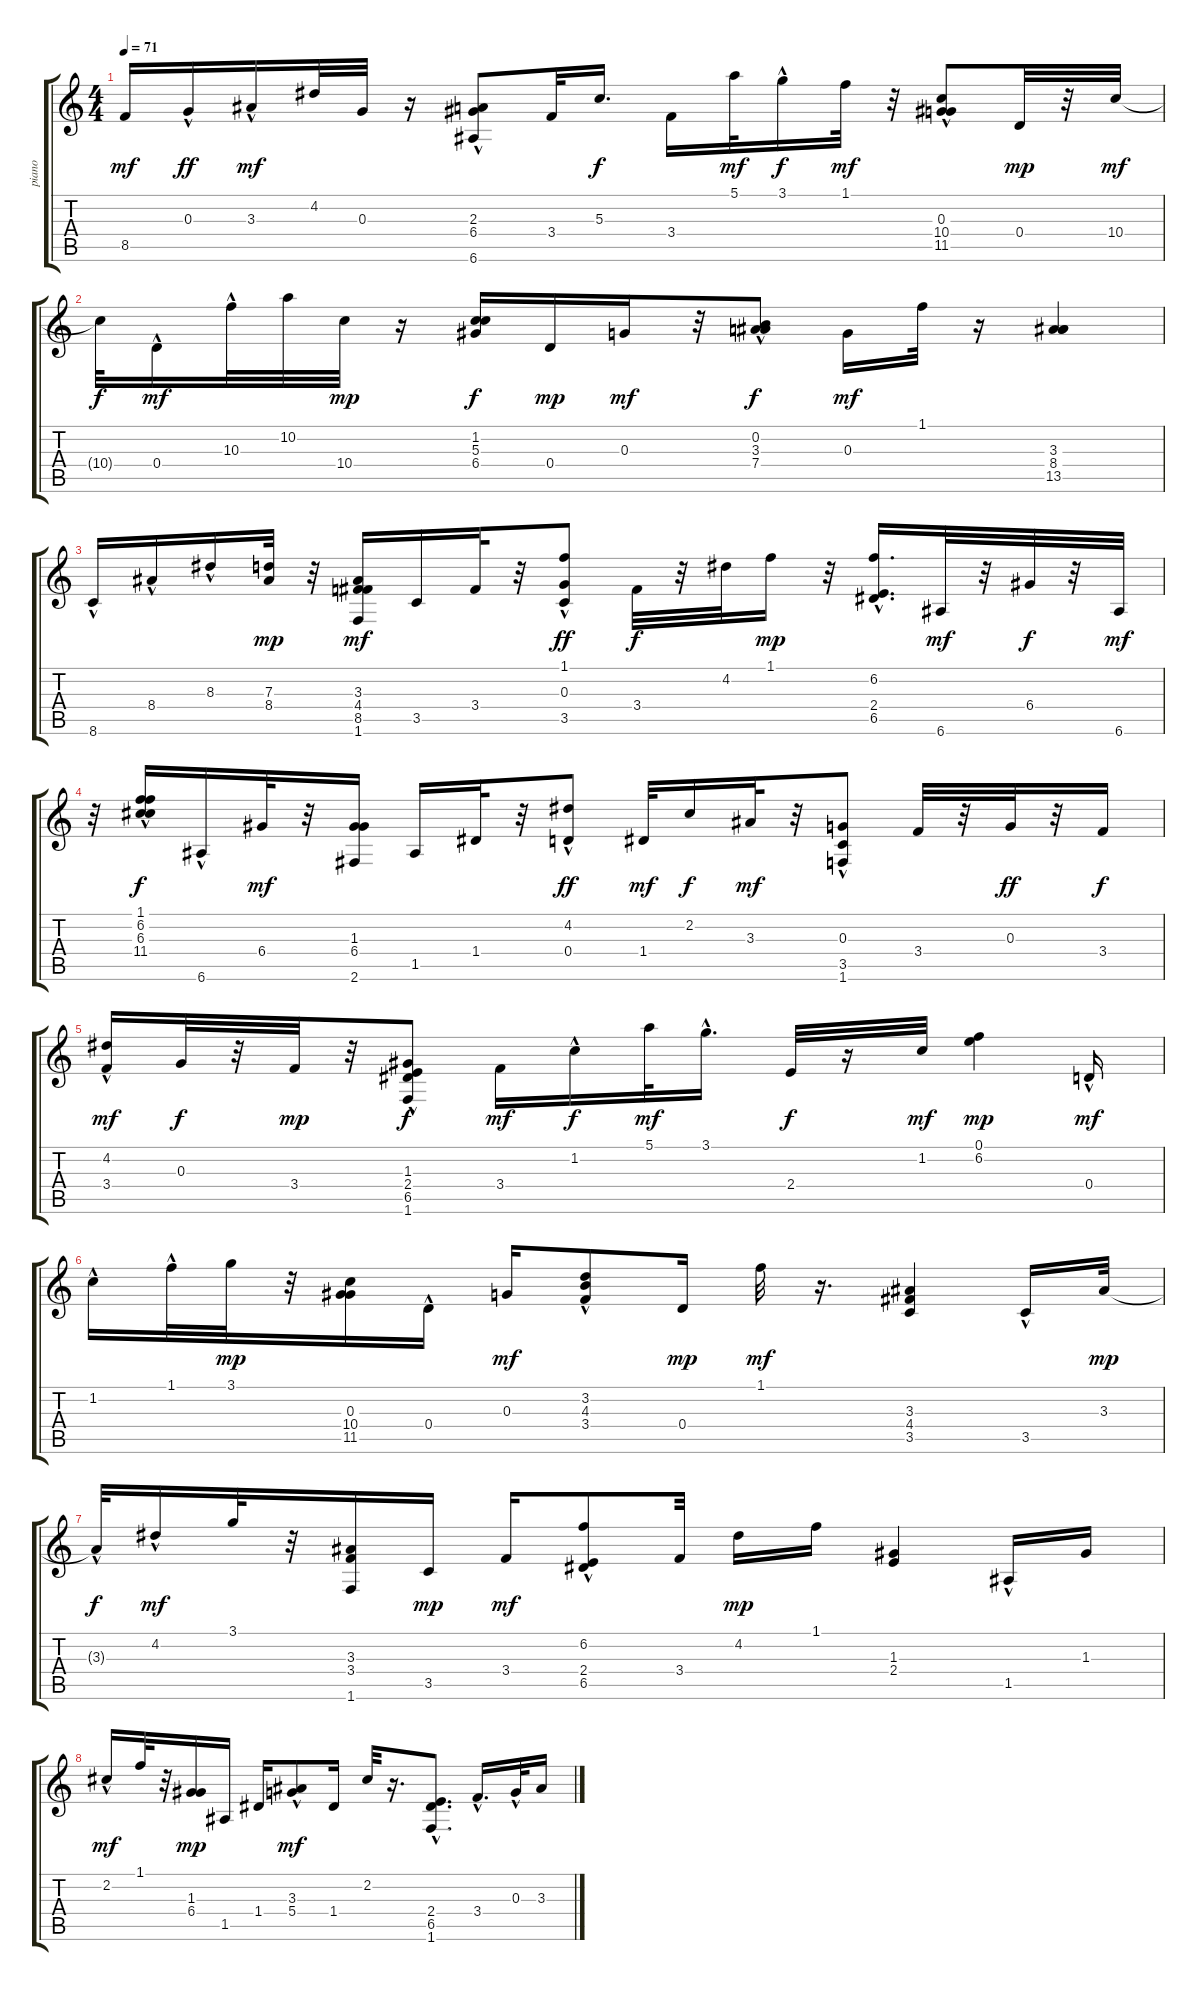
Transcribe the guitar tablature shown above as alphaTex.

\track ("piano" "piano") {instrument acousticguitarnylon}
\staff {score tabs}
\tuning (E4 B3 G3 D3 A2 E2) {hide}
\ts (4 4)
\tempo 71
\clef g2
\ks c
8.5.16{dy mf} 0.3{hac}.16{dy ff} 3.3{hac}.16{dy mf} 4.2.32 0.3.32 r.16 (2.3{hac} 6.4 6.6).8 3.4.32 5.3.16{d dy f} 3.4.16 5.1.32{dy mf} 3.1{hac}.16{dy f} 1.1.32{dy mf} r.32 (0.3{hac} 10.4 11.5).8 0.4.32{dy mp} r.32 10.4.32{dy mf} |
10.4{t}.32{dy f} 0.4{hac}.16{dy mf} 10.3{hac}.32 10.2.32 10.4.32{dy mp} r.16 (1.2 5.3 6.4).16{dy f} 0.4.16{dy mp} 0.3.16{dy mf} r.32 (0.2{hac} 3.3 7.4{hac}).8{dy f} 0.3.16{dy mf} 1.1.32 r.16 (3.3 8.4 13.5).4 |
8.6{hac}.16 8.4{hac}.16 8.3{hac}.16 (7.3 8.4).32{dy mp} r.32 (3.3 4.4 8.5 1.6).16{dy mf} 3.5.16 3.4.32 r.32 (1.1 0.3{hac} 3.5{hac}).8{dy ff} 3.4.32{dy f} r.32 4.2.32 1.1.16{dy mp} r.32 (6.2 2.4 6.5{hac}).16{d} 6.6.32{dy mf} r.32 6.4.32{dy f} r.32 6.6.32{dy mf} |
r.32 (1.1{hac} 6.2{hac} 6.3{hac} 11.4{hac}).16{dy f} 6.6{hac}.16 6.4.32{dy mf} r.32 (1.3 6.4 2.6).16 1.5.16 1.4.32 r.32 (4.2 0.4{hac}).8{dy ff} 1.4.32{dy mf} 2.2.16{dy f} 3.3.32{dy mf} r.32 (0.3 3.5{hac} 1.6{hac}).8 3.4.32 r.32 0.3.32{dy ff} r.32 3.4.16{dy f} |
(4.2 3.4{hac}).16{dy mf} 0.3.32{dy f} r.32 3.4.32{dy mp} r.32 (1.3 2.4{hac} 6.5 1.6).8{dy f} 3.4.16{dy mf} 1.2{hac}.16{dy f} 5.1.32{dy mf} 3.1{hac}.16{d} 2.4.32{dy f} r.16 1.2.32{dy mf} (0.1 6.2).4{dy mp} 0.4{hac}.16{dy mf} |
1.2{hac}.16 1.1{hac}.32 3.1.32{dy mp} r.32 (0.3 10.4 11.5).16 0.4{hac}.16 0.3.16{dy mf} (3.2 4.3{hac} 3.4{hac}).8 0.4.16{dy mp} 1.1.32{dy mf} r.16{d} (3.3 4.4 3.5).4 3.5{hac}.16 3.3.32{dy mp} |
3.3{hac t}.32{dy f} 4.2{hac}.16{dy mf} 3.1.32 r.32 (3.3 3.4 1.6).16 3.5.16{dy mp} 3.4.16{dy mf} (6.2 2.4{hac} 6.5{hac}).8 3.4.32 4.2.16{dy mp} 1.1.16 (1.3 2.4).4 1.5{hac}.16 1.3.16 |
2.2{hac}.16{dy mf} 1.1.32 r.32 (1.3 6.4).16{dy mp} 1.5.16 1.4.16 (3.3{hac} 5.4{hac}).8{dy mf} 1.4.16 2.2.32 r.16{d} (2.4{hac} 6.5{hac} 1.6{hac}).8{d} 3.4{hac}.16{d} 0.3{hac}.32 3.3.16
